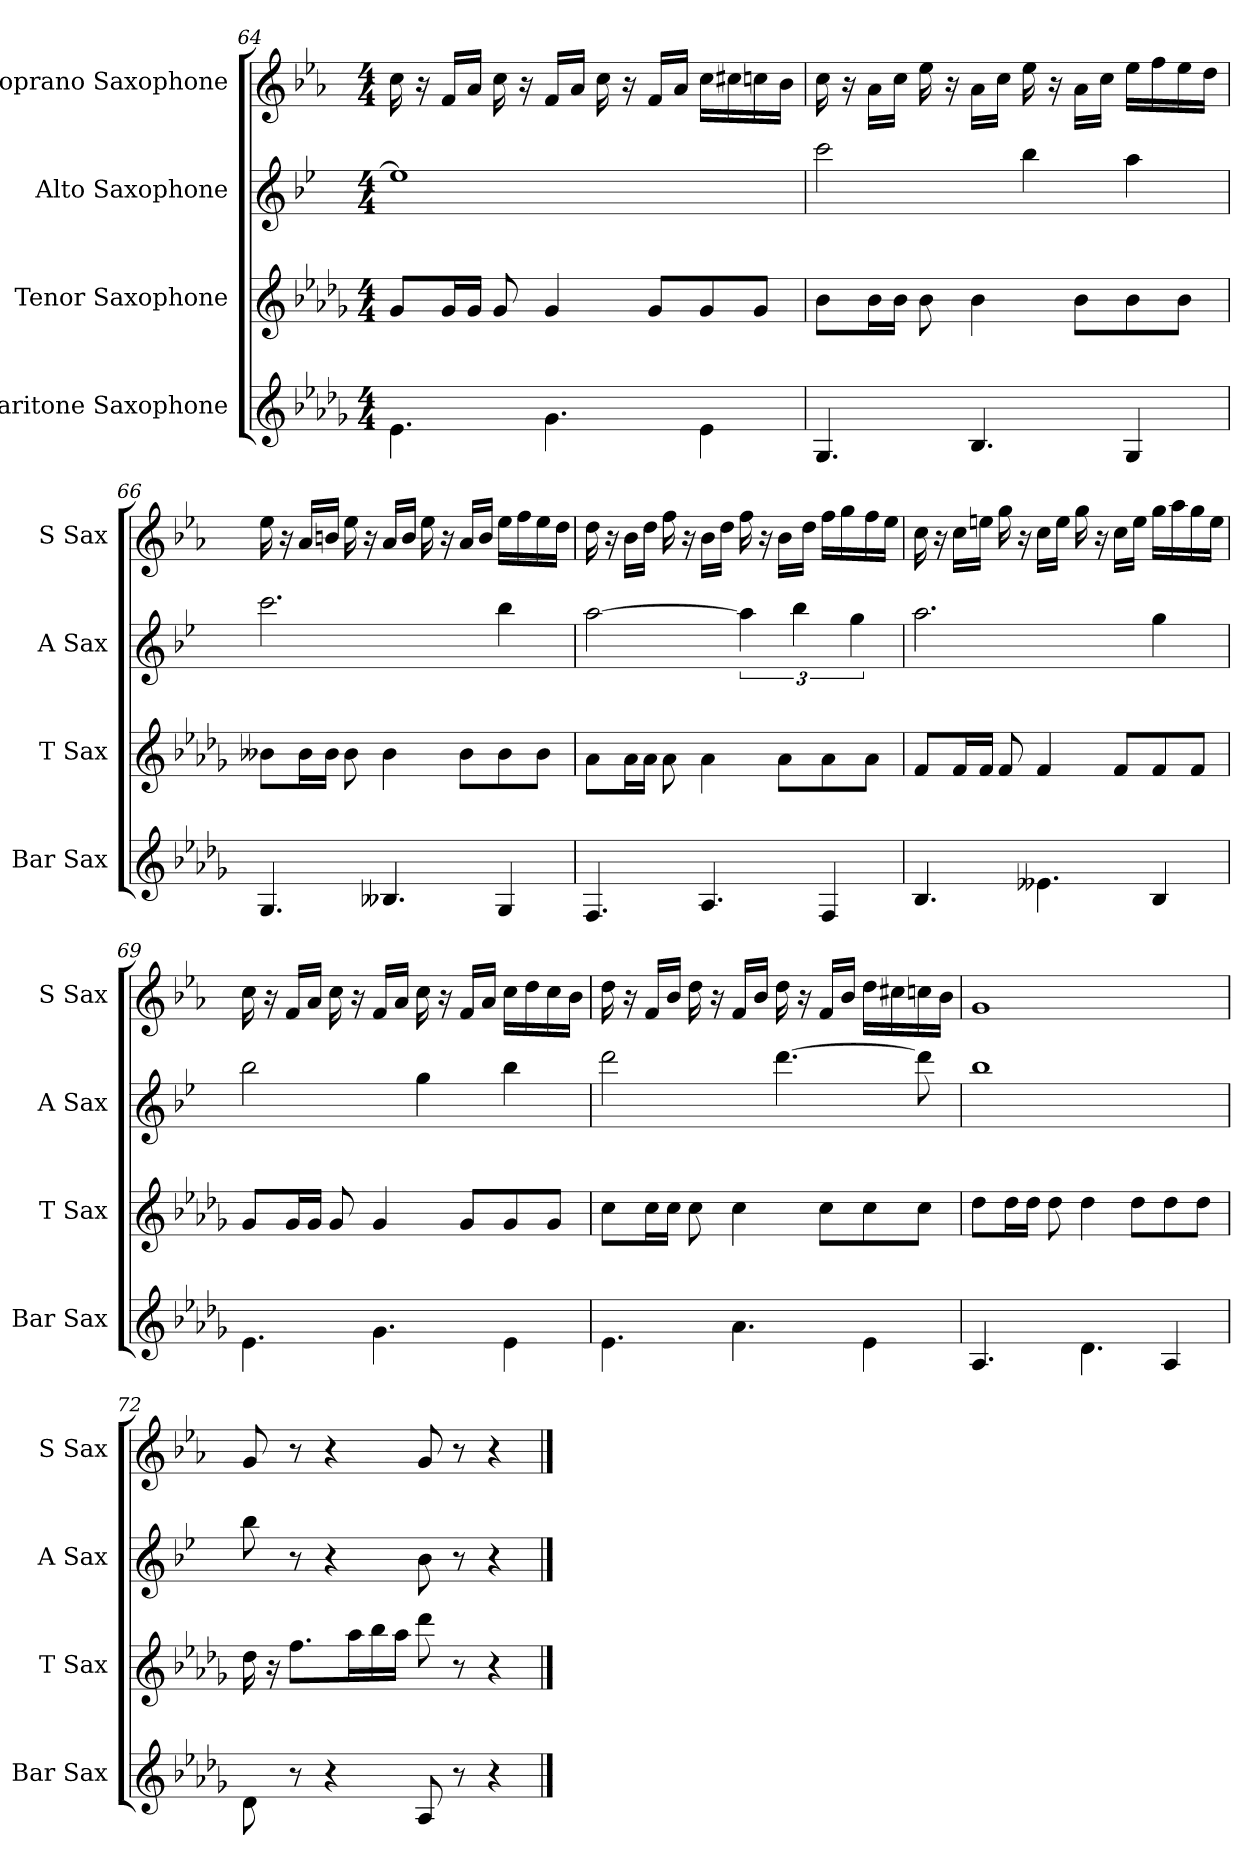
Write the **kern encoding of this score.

**kern	**kern	**kern	**kern
*part4	*part3	*part2	*part1
*staff4	*staff3	*staff2	*staff1
*I"Baritone Saxophone	*I"Tenor Saxophone	*I"Alto Saxophone	*I"Soprano Saxophone
*I'Bar Sax	*I'T Sax	*I'A Sax	*I'S Sax
!!LO:LB:g=z
*clefG2	*clefG2	*clefG2	*clefG2
*ITrd12c21	*ITrd8c14	*ITrd5c9	*ITrd1c2
*k[b-e-a-d-g-]	*k[b-e-a-d-g-]	*k[b-e-a-d-g-]	*k[b-e-a-d-g-]
*M4/4	*M4/4	*M4/4	*M4/4
=64	=64	=64	=64
4.E-\	8G-/L	1g-]	16b-\
.	.	.	16r
.	16G-/L	.	16e-/LL
.	16G-/JJ	.	16g-/JJ
.	8G-/	.	16b-\
.	.	.	16r
4.G-\	4G-/	.	16e-/LL
.	.	.	16g-/JJ
.	.	.	16b-\
.	.	.	16r
.	8G-/L	.	16e-/LL
.	.	.	16g-/JJ
4E-\	8G-/	.	16b-\LL
.	.	.	16bn\
.	8G-/J	.	16b-X\
.	.	.	16a-\JJ
=65	=65	=65	=65
4.GG-/	8B-\L	2ee-\	16b-\
.	.	.	16r
.	16B-\L	.	16g-\LL
.	16B-\JJ	.	16b-\JJ
.	8B-\	.	16dd-\
.	.	.	16r
4.BB-/	4B-\	.	16g-\LL
.	.	.	16b-\JJ
.	.	4dd-\	16dd-\
.	.	.	16r
.	8B-\L	.	16g-\LL
.	.	.	16b-\JJ
4GG-/	8B-\	4cc\	16dd-\LL
.	.	.	16ee-\
.	8B-\J	.	16dd-\
.	.	.	16cc\JJ
!!LO:LB:g=z
=66	=66	=66	=66
4.GG-/	8B--X\L	2.ee-\	16dd-\
.	.	.	16r
.	16B--\L	.	16g-/LL
.	16B--\JJ	.	16an/JJ
.	8B--\	.	16dd-\
.	.	.	16r
4.BB--X/	4B--\	.	16g-/LL
.	.	.	16a/JJ
.	.	.	16dd-\
.	.	.	16r
.	8B--\L	.	16g-/LL
.	.	.	16a/JJ
4GG-/	8B--\	4dd-\	16dd-\LL
.	.	.	16ee-\
.	8B--\J	.	16dd-\
.	.	.	16cc\JJ
=67	=67	=67	=67
4.FF/	8A-\L	[2cc\	16cc\
.	.	.	16r
.	16A-\L	.	16a-\LL
.	16A-\JJ	.	16cc\JJ
.	8A-\	.	16ee-\
.	.	.	16r
4.AA-/	4A-\	.	16a-\LL
.	.	.	16cc\JJ
.	.	6cc\]	16ee-\
.	.	.	16r
.	8A-\L	.	16a-\LL
.	.	6dd-\	.
.	.	.	16cc\JJ
4FF/	8A-\	.	16ee-\LL
.	.	.	16ff\
.	.	6b-\	.
.	8A-\J	.	16ee-\
.	.	.	16dd-\JJ
!!LO:PB:g=z
=68	=68	=68	=68
4.BB-/	8F/L	2.cc\	16b-\
.	.	.	16r
.	16F/L	.	16b-\LL
.	16F/JJ	.	16ddn\JJ
.	8F/	.	16ff\
.	.	.	16r
4.E--X\	4F/	.	16b-\LL
.	.	.	16dd\JJ
.	.	.	16ff\
.	.	.	16r
.	8F/L	.	16b-\LL
.	.	.	16dd\JJ
4BB-/	8F/	4b-\	16ff\LL
.	.	.	16gg-\
.	8F/J	.	16ff\
.	.	.	16dd\JJ
=69	=69	=69	=69
4.E-\	8G-/L	2dd-\	16b-\
.	.	.	16r
.	16G-/L	.	16e-/LL
.	16G-/JJ	.	16g-/JJ
.	8G-/	.	16b-\
.	.	.	16r
4.G-\	4G-/	.	16e-/LL
.	.	.	16g-/JJ
.	.	4b-\	16b-\
.	.	.	16r
.	8G-/L	.	16e-/LL
.	.	.	16g-/JJ
4E-\	8G-/	4dd-\	16b-\LL
.	.	.	16cc\
.	8G-/J	.	16b-\
.	.	.	16a-\JJ
!!LO:LB:g=z
=70	=70	=70	=70
4.E-\	8c\L	2ff\	16cc\
.	.	.	16r
.	16c\L	.	16e-/LL
.	16c\JJ	.	16a-/JJ
.	8c\	.	16cc\
.	.	.	16r
4.A-\	4c\	.	16e-/LL
.	.	.	16a-/JJ
.	.	[4.ff\	16cc\
.	.	.	16r
.	8c\L	.	16e-/LL
.	.	.	16a-/JJ
4E-\	8c\	.	16cc\LL
.	.	.	16bn\
.	8c\J	8ff\]	16b-X\
.	.	.	16a-\JJ
=71	=71	=71	=71
4.AA-/	8d-\L	1dd-	1f
.	16d-\L	.	.
.	16d-\JJ	.	.
.	8d-\	.	.
4.D-\	4d-\	.	.
.	8d-\L	.	.
4AA-/	8d-\	.	.
.	8d-\J	.	.
=72	=72	=72	=72
8D-\	16d-\	8dd-\	8f/
.	16r	.	.
8r	8.f\L	8r	8r
4r	.	4r	4r
.	16a-\L	.	.
.	16b-\	.	.
.	16a-\JJ	.	.
8AA-/	8dd-\	8d-\	8f/
8r	8r	8r	8r
4r	4r	4r	4r
==	==	==	==
*-	*-	*-	*-
